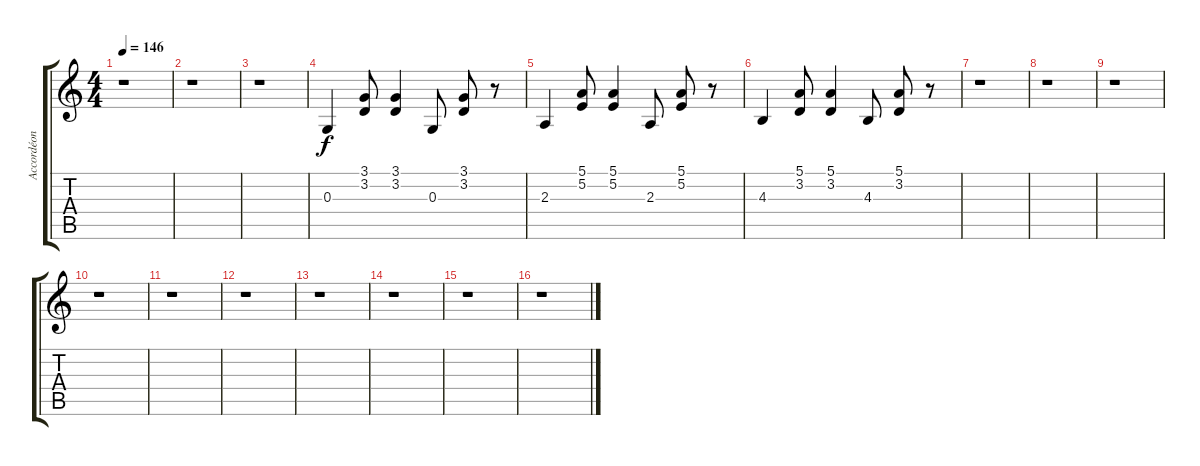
\track ("Accordéon" "Accordéon") {instrument accordion}
\staff {score tabs}
\tuning (E4 B3 G3 D3 A2 E2) {hide}
\ts (4 4)
\tempo 146
\clef g2
\ks c
r.1{dy f} |
r.1 |
r.1 |
0.3.4 (3.1 3.2).8 (3.1 3.2).4 0.3.8 (3.1 3.2).8 r.8 |
2.3.4 (5.1 5.2).8 (5.1 5.2).4 2.3.8 (5.1 5.2).8 r.8 |
4.3.4 (5.1 3.2).8 (5.1 3.2).4 4.3.8 (5.1 3.2).8 r.8 |
r.1 |
r.1 |
r.1 |
r.1 |
r.1 |
r.1 |
r.1 |
r.1 |
r.1 |
r.1
